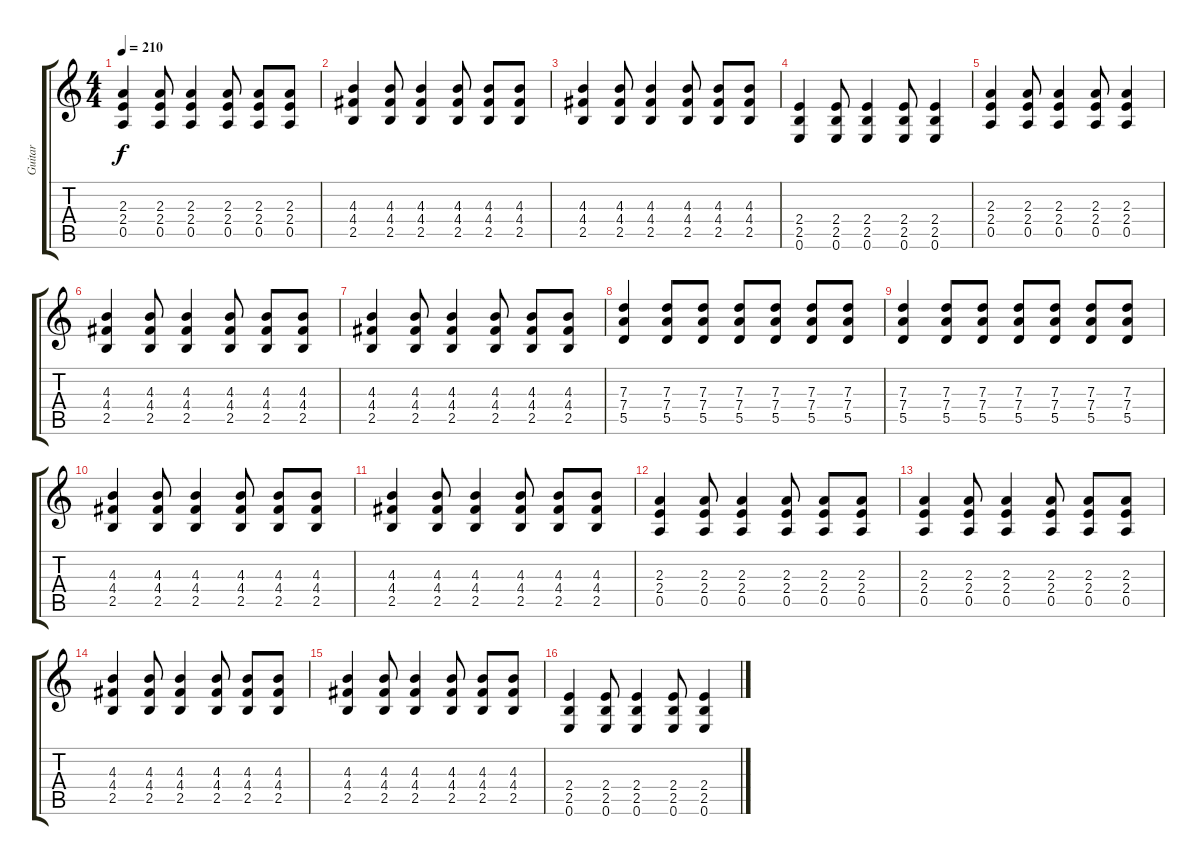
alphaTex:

\track ("Guitar" "Guitar") {instrument overdrivenguitar}
\staff {score tabs}
\tuning (E4 B3 G3 D3 A2 E2) {hide}
\ts (4 4)
\tempo 210
\clef g2
\ks c
(2.3 2.4 0.5).4{dy f} (2.3 2.4 0.5).8 (2.3 2.4 0.5).4 (2.3 2.4 0.5).8 (2.3 2.4 0.5).8 (2.3 2.4 0.5).8 |
(4.3 4.4 2.5).4 (4.3 4.4 2.5).8 (4.3 4.4 2.5).4 (4.3 4.4 2.5).8 (4.3 4.4 2.5).8 (4.3 4.4 2.5).8 |
(4.3 4.4 2.5).4 (4.3 4.4 2.5).8 (4.3 4.4 2.5).4 (4.3 4.4 2.5).8 (4.3 4.4 2.5).8 (4.3 4.4 2.5).8 |
(2.4 2.5 0.6).4 (2.4 2.5 0.6).8 (2.4 2.5 0.6).4 (2.4 2.5 0.6).8 (2.4 2.5 0.6).4 |
(2.3 2.4 0.5).4 (2.3 2.4 0.5).8 (2.3 2.4 0.5).4 (2.3 2.4 0.5).8 (2.3 2.4 0.5).4 |
(4.3 4.4 2.5).4 (4.3 4.4 2.5).8 (4.3 4.4 2.5).4 (4.3 4.4 2.5).8 (4.3 4.4 2.5).8 (4.3 4.4 2.5).8 |
(4.3 4.4 2.5).4 (4.3 4.4 2.5).8 (4.3 4.4 2.5).4 (4.3 4.4 2.5).8 (4.3 4.4 2.5).8 (4.3 4.4 2.5).8 |
(7.3 7.4 5.5).4 (7.3 7.4 5.5).8 (7.3 7.4 5.5).8 (7.3 7.4 5.5).8 (7.3 7.4 5.5).8 (7.3 7.4 5.5).8 (7.3 7.4 5.5).8 |
(7.3 7.4 5.5).4 (7.3 7.4 5.5).8 (7.3 7.4 5.5).8 (7.3 7.4 5.5).8 (7.3 7.4 5.5).8 (7.3 7.4 5.5).8 (7.3 7.4 5.5).8 |
(4.3 4.4 2.5).4 (4.3 4.4 2.5).8 (4.3 4.4 2.5).4 (4.3 4.4 2.5).8 (4.3 4.4 2.5).8 (4.3 4.4 2.5).8 |
(4.3 4.4 2.5).4 (4.3 4.4 2.5).8 (4.3 4.4 2.5).4 (4.3 4.4 2.5).8 (4.3 4.4 2.5).8 (4.3 4.4 2.5).8 |
(2.3 2.4 0.5).4 (2.3 2.4 0.5).8 (2.3 2.4 0.5).4 (2.3 2.4 0.5).8 (2.3 2.4 0.5).8 (2.3 2.4 0.5).8 |
(2.3 2.4 0.5).4 (2.3 2.4 0.5).8 (2.3 2.4 0.5).4 (2.3 2.4 0.5).8 (2.3 2.4 0.5).8 (2.3 2.4 0.5).8 |
(4.3 4.4 2.5).4 (4.3 4.4 2.5).8 (4.3 4.4 2.5).4 (4.3 4.4 2.5).8 (4.3 4.4 2.5).8 (4.3 4.4 2.5).8 |
(4.3 4.4 2.5).4 (4.3 4.4 2.5).8 (4.3 4.4 2.5).4 (4.3 4.4 2.5).8 (4.3 4.4 2.5).8 (4.3 4.4 2.5).8 |
(2.4 2.5 0.6).4 (2.4 2.5 0.6).8 (2.4 2.5 0.6).4 (2.4 2.5 0.6).8 (2.4 2.5 0.6).4
